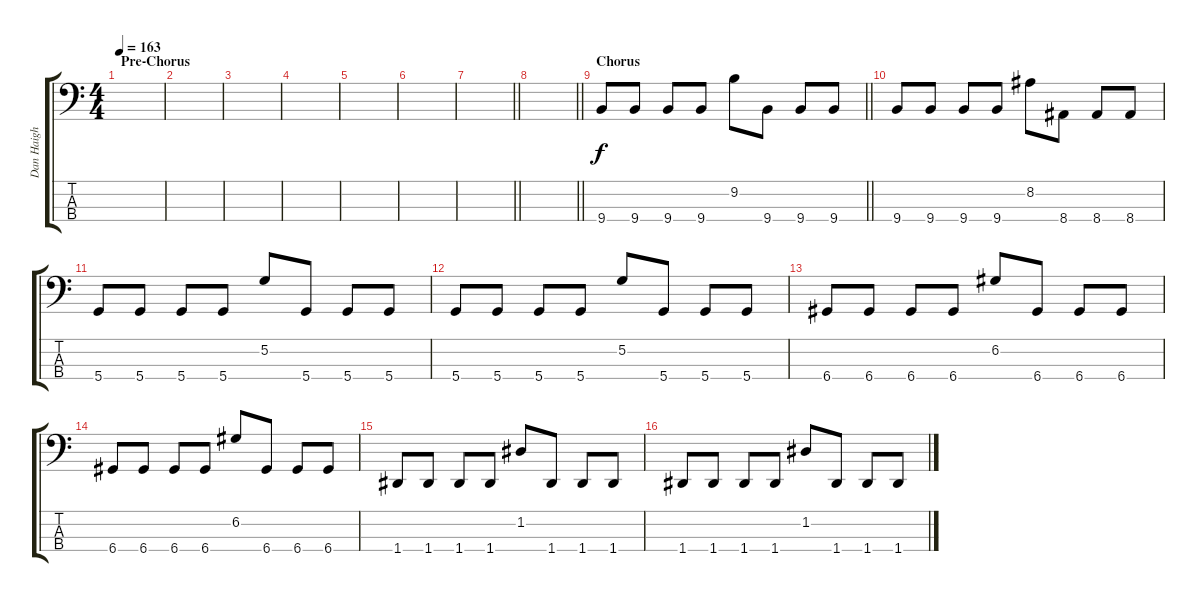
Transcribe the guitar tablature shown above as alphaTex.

\track ("Dan Haigh" "Dan Haigh") {instrument electricbasspick}
\staff {score tabs}
\tuning (G2 D2 A1 D1) {hide}
\ts (4 4)
\section ("" "Pre-Chorus")
\tempo 163
\clef f4
\ks c
|
|
|
|
|
|
\barLineRight lightlight
|
\section ("" " ")
\barLineRight lightlight
|
\section ("" "Chorus")
\barLineRight lightlight
9.4.8 9.4.8 9.4.8 9.4.8 9.2.8 9.4.8 9.4.8 9.4.8 |
\section ("" "")
9.4.8 9.4.8 9.4.8 9.4.8 8.2.8 8.4.8 8.4.8 8.4.8 |
5.4.8 5.4.8 5.4.8 5.4.8 5.2.8 5.4.8 5.4.8 5.4.8 |
5.4.8 5.4.8 5.4.8 5.4.8 5.2.8 5.4.8 5.4.8 5.4.8 |
6.4.8 6.4.8 6.4.8 6.4.8 6.2.8 6.4.8 6.4.8 6.4.8 |
6.4.8 6.4.8 6.4.8 6.4.8 6.2.8 6.4.8 6.4.8 6.4.8 |
1.4.8 1.4.8 1.4.8 1.4.8 1.2.8 1.4.8 1.4.8 1.4.8 |
1.4.8 1.4.8 1.4.8 1.4.8 1.2.8 1.4.8 1.4.8 1.4.8
